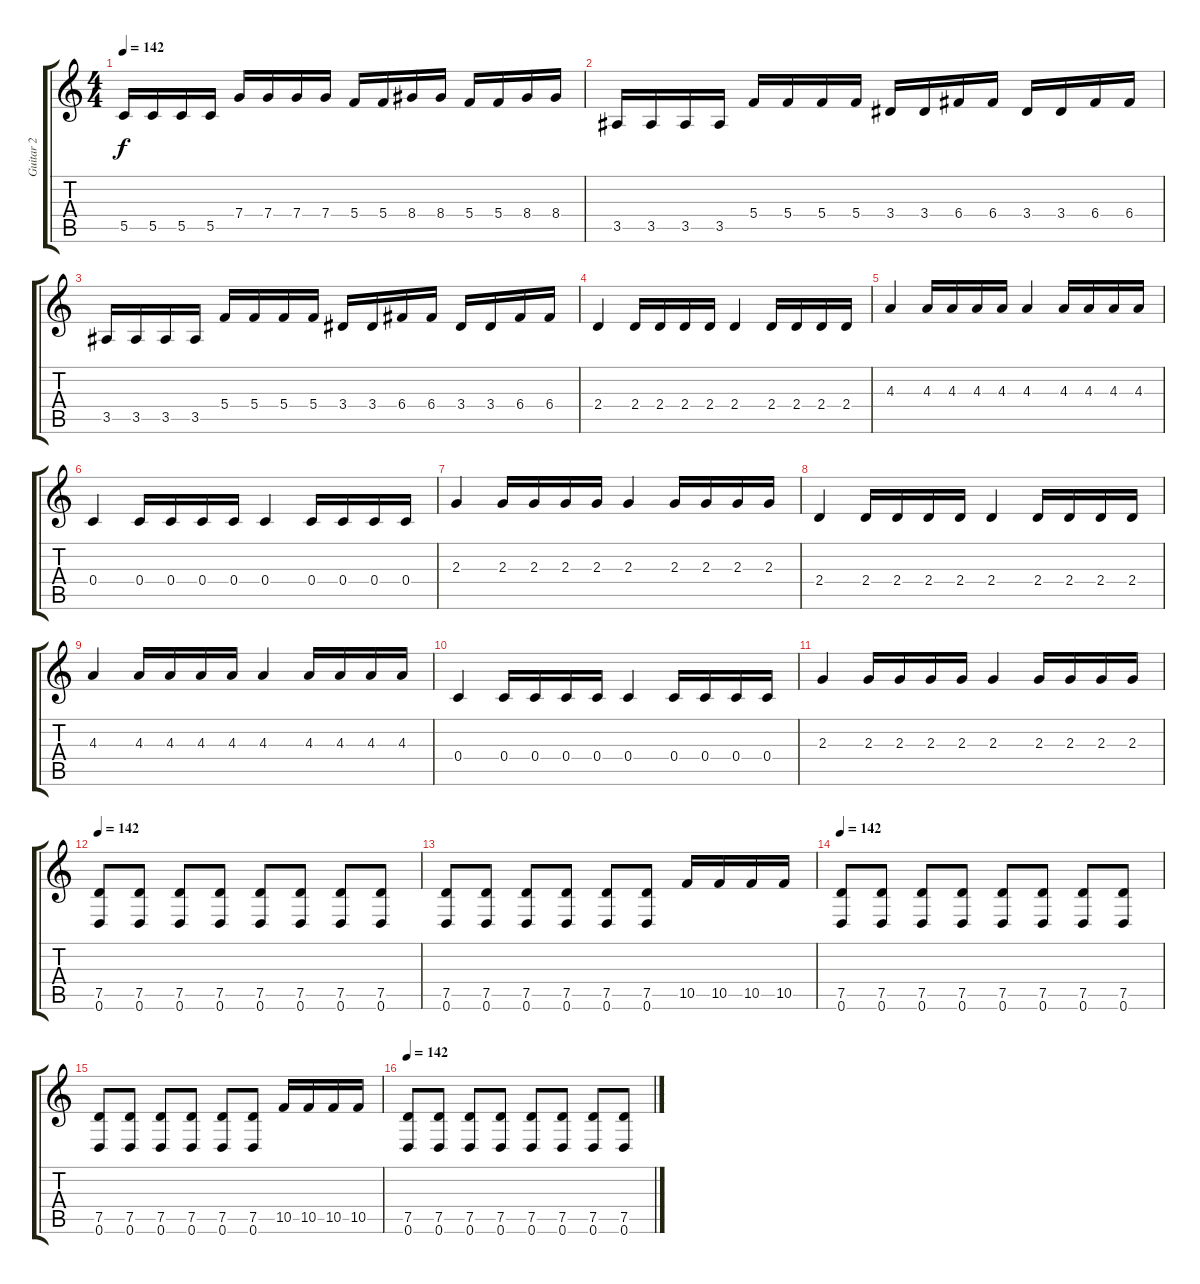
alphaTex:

\track ("Guitar 2" "Guitar 2") {instrument distortionguitar}
\staff {score tabs}
\tuning (D4 A3 F3 C3 G2 D2) {hide}
\ts (4 4)
\tempo 142
\clef g2
\ks c
5.5.16{dy f} 5.5.16 5.5.16 5.5.16 7.4.16 7.4.16 7.4.16 7.4.16 5.4.16 5.4.16 8.4.16 8.4.16 5.4.16 5.4.16 8.4.16 8.4.16 |
3.5.16 3.5.16 3.5.16 3.5.16 5.4.16 5.4.16 5.4.16 5.4.16 3.4.16 3.4.16 6.4.16 6.4.16 3.4.16 3.4.16 6.4.16 6.4.16 |
3.5.16 3.5.16 3.5.16 3.5.16 5.4.16 5.4.16 5.4.16 5.4.16 3.4.16 3.4.16 6.4.16 6.4.16 3.4.16 3.4.16 6.4.16 6.4.16 |
2.4.4 2.4.16 2.4.16 2.4.16 2.4.16 2.4.4 2.4.16 2.4.16 2.4.16 2.4.16 |
4.3.4 4.3.16 4.3.16 4.3.16 4.3.16 4.3.4 4.3.16 4.3.16 4.3.16 4.3.16 |
0.4.4 0.4.16 0.4.16 0.4.16 0.4.16 0.4.4 0.4.16 0.4.16 0.4.16 0.4.16 |
2.3.4 2.3.16 2.3.16 2.3.16 2.3.16 2.3.4 2.3.16 2.3.16 2.3.16 2.3.16 |
2.4.4 2.4.16 2.4.16 2.4.16 2.4.16 2.4.4 2.4.16 2.4.16 2.4.16 2.4.16 |
4.3.4 4.3.16 4.3.16 4.3.16 4.3.16 4.3.4 4.3.16 4.3.16 4.3.16 4.3.16 |
0.4.4 0.4.16 0.4.16 0.4.16 0.4.16 0.4.4 0.4.16 0.4.16 0.4.16 0.4.16 |
2.3.4 2.3.16 2.3.16 2.3.16 2.3.16 2.3.4 2.3.16 2.3.16 2.3.16 2.3.16 |
\tempo 142
(7.5 0.6).8{volume 9} (7.5 0.6).8{volume 14} (7.5 0.6).8 (7.5 0.6).8 (7.5 0.6).8 (7.5 0.6).8 (7.5 0.6).8 (7.5 0.6).8 |
(7.5 0.6).8 (7.5 0.6).8 (7.5 0.6).8 (7.5 0.6).8 (7.5 0.6).8 (7.5 0.6).8 10.5.16 10.5.16 10.5.16 10.5.16 |
\tempo 142
(7.5 0.6).8 (7.5 0.6).8 (7.5 0.6).8 (7.5 0.6).8 (7.5 0.6).8 (7.5 0.6).8 (7.5 0.6).8 (7.5 0.6).8 |
(7.5 0.6).8 (7.5 0.6).8 (7.5 0.6).8 (7.5 0.6).8 (7.5 0.6).8 (7.5 0.6).8 10.5.16 10.5.16 10.5.16 10.5.16 |
\tempo 142
(7.5 0.6).8 (7.5 0.6).8 (7.5 0.6).8 (7.5 0.6).8 (7.5 0.6).8 (7.5 0.6).8 (7.5 0.6).8 (7.5 0.6).8
